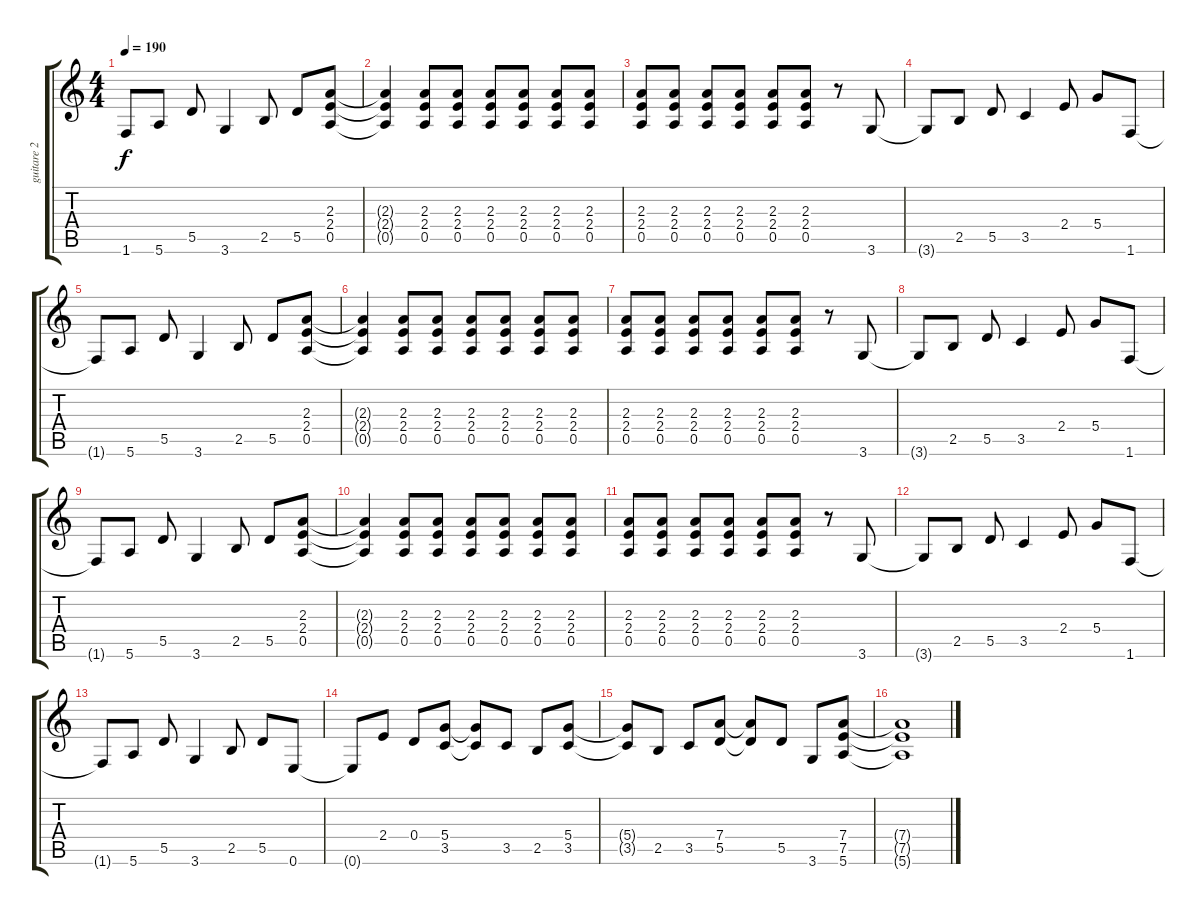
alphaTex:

\track ("guitare 2" "guitare 2") {instrument overdrivenguitar}
\staff {score tabs}
\tuning (E4 B3 G3 D3 A2 E2) {hide}
\ts (4 4)
\tempo 190
\clef g2
\ks c
1.6{t}.8{dy f} 5.6.8 5.5.8 3.6.4 2.5.8 5.5.8 (2.3 2.4 0.5).8 |
(2.3{t} 2.4{t} 0.5{t}).4 (2.3 2.4 0.5).8 (2.3 2.4 0.5).8 (2.3 2.4 0.5).8 (2.3 2.4 0.5).8 (2.3 2.4 0.5).8 (2.3 2.4 0.5).8 |
(2.3 2.4 0.5).8 (2.3 2.4 0.5).8 (2.3 2.4 0.5).8 (2.3 2.4 0.5).8 (2.3 2.4 0.5).8 (2.3 2.4 0.5).8 r.8 3.6.8 |
3.6{t}.8 2.5.8 5.5.8 3.5.4 2.4.8 5.4.8 1.6.8 |
1.6{t}.8 5.6.8 5.5.8 3.6.4 2.5.8 5.5.8 (2.3 2.4 0.5).8 |
(2.3{t} 2.4{t} 0.5{t}).4 (2.3 2.4 0.5).8 (2.3 2.4 0.5).8 (2.3 2.4 0.5).8 (2.3 2.4 0.5).8 (2.3 2.4 0.5).8 (2.3 2.4 0.5).8 |
(2.3 2.4 0.5).8 (2.3 2.4 0.5).8 (2.3 2.4 0.5).8 (2.3 2.4 0.5).8 (2.3 2.4 0.5).8 (2.3 2.4 0.5).8 r.8 3.6.8 |
3.6{t}.8 2.5.8 5.5.8 3.5.4 2.4.8 5.4.8 1.6.8 |
1.6{t}.8 5.6.8 5.5.8 3.6.4 2.5.8 5.5.8 (2.3 2.4 0.5).8 |
(2.3{t} 2.4{t} 0.5{t}).4 (2.3 2.4 0.5).8 (2.3 2.4 0.5).8 (2.3 2.4 0.5).8 (2.3 2.4 0.5).8 (2.3 2.4 0.5).8 (2.3 2.4 0.5).8 |
(2.3 2.4 0.5).8 (2.3 2.4 0.5).8 (2.3 2.4 0.5).8 (2.3 2.4 0.5).8 (2.3 2.4 0.5).8 (2.3 2.4 0.5).8 r.8 3.6.8 |
3.6{t}.8 2.5.8 5.5.8 3.5.4 2.4.8 5.4.8 1.6.8 |
1.6{t}.8 5.6.8 5.5.8 3.6.4 2.5.8 5.5.8 0.6.8 |
0.6{t}.8 2.4.8 0.4.8 (5.4 3.5).8 (5.4{t} 3.5{t}).8 3.5.8 2.5.8 (5.4 3.5).8 |
(5.4{t} 3.5{t}).8 2.5.8 3.5.8 (7.4 5.5).8 (7.4{t} 5.5{t}).8 5.5.8 3.6.8 (7.4 7.5 5.6).8 |
(7.4{t} 7.5{t} 5.6{t}).1
